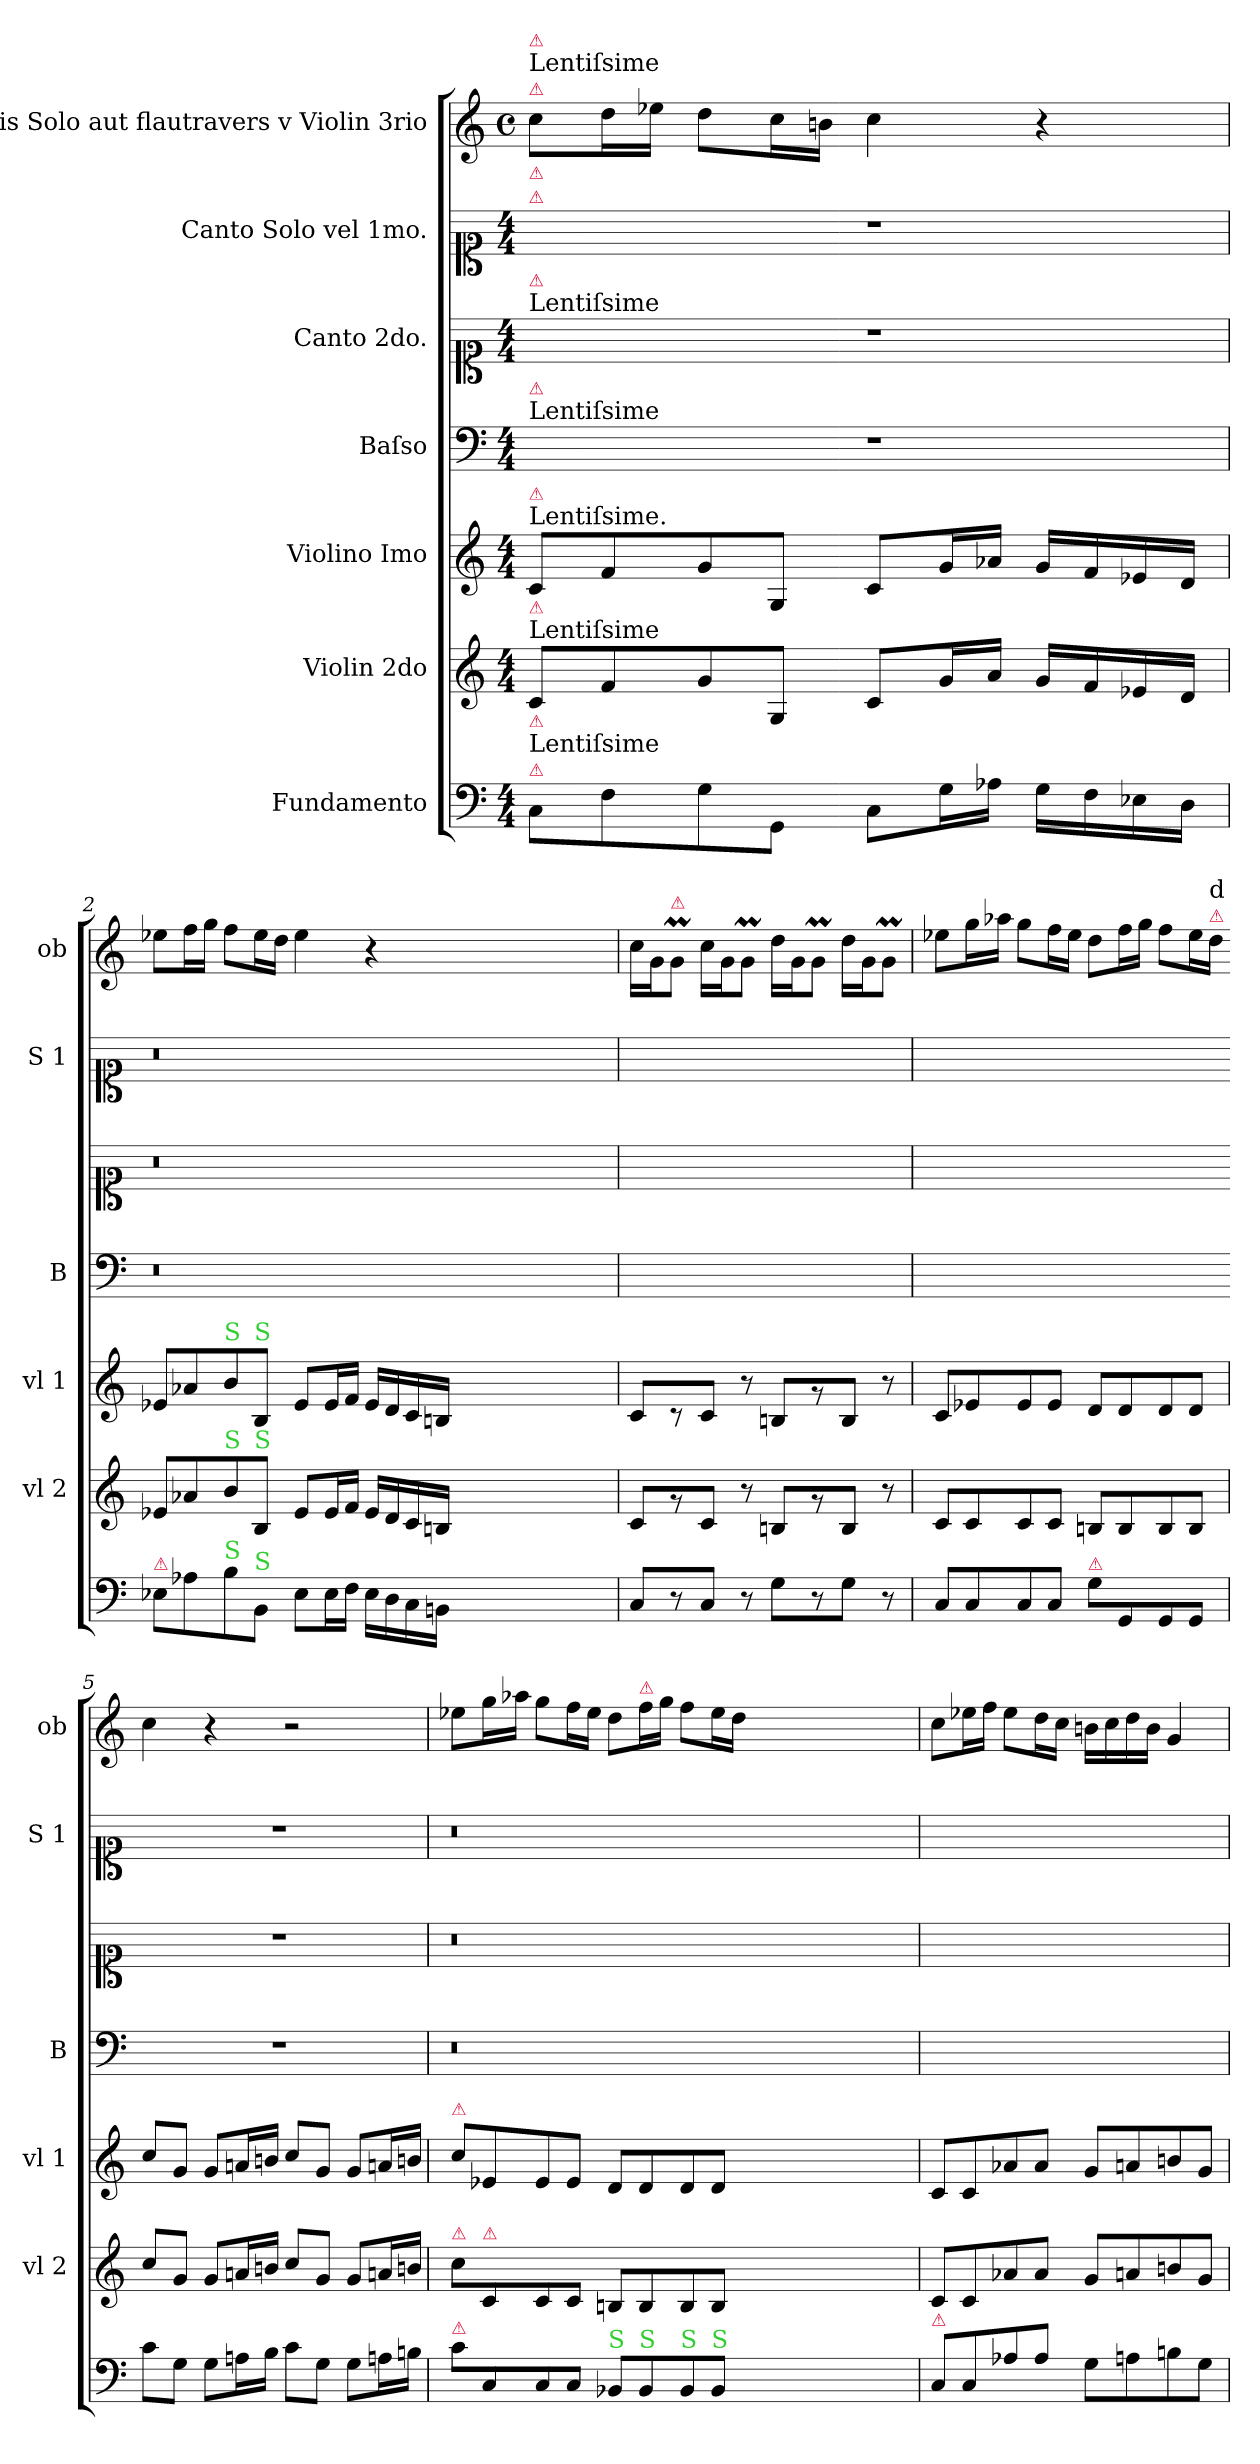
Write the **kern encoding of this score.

**kern	**kern	**kern	**kern	**kern	**kern	**kern
*part7	*part6	*part5	*part4	*part3	*part2	*part1
*staff7	*staff6	*staff5	*staff4	*staff3	*staff2	*staff1
*I"Fundamento	*I"Violin 2do	*I"Violino Imo	*I"Baſso	*I"Canto 2do.	*I"Canto Solo vel 1mo.	*I"Hobois Solo aut flautravers v Violin 3rio
*	*I'vl 2	*I'vl 1	*I'B	*	*I'S 1	*I'ob
*clefF4	*clefG2	*clefG2	*clefF4	*clefC1	*clefC1	*clefG2
*M4/4	*M4/4	*M4/4	*M4/4	*M4/4	*M4/4	*M4/4
*	*	*	*	*	*	*met(c)
=1	=1	=1	=1	=1	=1	=1
!	!	!	!	!	!	!LO:TX:a:color=crimson:t=⚠
!	!	!	!	!	!	!LO:TX:a:t=Lentiſsime
!	!	!	!	!	!	!LO:TX:a:color=crimson:t=⚠
!	!	!	!	!	!LO:TX:a:color=crimson:t=⚠	!
!	!	!	!	!	!LO:TX:a:color=crimson:t=⚠	!
!	!	!	!	!LO:TX:a:t=Lentiſsime	!	!
!	!	!	!	!LO:TX:a:color=crimson:t=⚠	!	!
!	!	!	!LO:TX:a:t=Lentiſsime	!	!	!
!	!	!	!LO:TX:a:color=crimson:t=⚠	!	!	!
!	!	!LO:TX:a:t=Lentiſsime.	!	!	!	!
!	!	!LO:TX:a:color=crimson:t=⚠	!	!	!	!
!	!LO:TX:a:t=Lentiſsime	!	!	!	!	!
!	!LO:TX:a:color=crimson:t=⚠	!	!	!	!	!
!LO:TX:a:color=crimson:t=⚠	!	!	!	!	!	!
!LO:TX:a:t=Lentiſsime	!	!	!	!	!	!
!LO:TX:a:color=crimson:t=⚠	!	!	!	!	!	!
8C\L	8c/L	8c/L	1r	1r	1r	8cc\L
8F\	8f/	8f/	.	.	.	16dd\L
.	.	.	.	.	.	16ee-\JJ
8G\	8g/	8g/	.	.	.	8dd\L
8GG/J	8G/J	8G/J	.	.	.	16cc\L
.	.	.	.	.	.	16bn\JJ
8C\L	8c/L	8c/L	.	.	.	4cc\
16G\L	16g/L	16g/L	.	.	.	.
16A-X\JJ	16a/JJ	16a-X/JJ	.	.	.	.
16G\LL	16g/LL	16g/LL	.	.	.	4r
16F\	16f/	16f/	.	.	.	.
16E-\	16e-/	16e-/	.	.	.	.
16D\JJ	16d/JJ	16d/JJ	.	.	.	.
=2	=2	=2	=2	=2	=2	=2
!LO:TX:a:color=crimson:t=⚠	!	!	!	!	!	!
8E-\L	8e-/L	8e-/L	0.r	0.r	0.r	8ee-\L
8A-X\	8a-X/	8a-X/	.	.	.	16ff\L
.	.	.	.	.	.	16gg\JJ
!	!	!LO:TX:a:color=limegreen:t=S	!	!	!	!
!	!LO:TX:a:color=limegreen:t=S	!	!	!	!	!
!LO:TX:a:color=limegreen:t=S	!	!	!	!	!	!
8B\	8b/	8b/	.	.	.	8ff\L
!	!	!LO:TX:a:color=limegreen:t=S	!	!	!	!
!	!LO:TX:a:color=limegreen:t=S	!	!	!	!	!
!LO:TX:a:color=limegreen:t=S	!	!	!	!	!	!
8BB/J	8B/J	8B/J	.	.	.	16ee-\L
.	.	.	.	.	.	16dd\JJ
8E-\L	8e-/L	8e-/L	.	.	.	4ee-\
16E-\L	16e-/L	16e-/L	.	.	.	.
16F\JJ	16f/JJ	16f/JJ	.	.	.	.
16E-\LL	16e-/LL	16e-/LL	.	.	.	4r
16D\	16d/	16d/	.	.	.	.
16C\	16c/	16c/	.	.	.	.
16BBn\JJ	16Bn/JJ	16Bn/JJ	.	.	.	.
0ryy	0ryy	0ryy	.	.	.	0ryy
=3	=3	=3	=3	=3	=3	=3
8C/L	8c/L	8c/L	1ryy	1ryy	1ryy	16cc\LL
.	.	.	.	.	.	16g\J
!	!	!	!	!	!	!LO:TX:a:color=crimson:t=⚠
8r	8rg	8r	.	.	.	8gM\J
8C/J	8c/J	8c/J	.	.	.	16cc\LL
.	.	.	.	.	.	16g\J
8r	8r	8r	.	.	.	8gM\J
8G\L	8Bn/L	8Bn/L	.	.	.	16dd\LL
.	.	.	.	.	.	16g\J
8r	8rg	8rg	.	.	.	8gM\J
8G\J	8B/J	8B/J	.	.	.	16dd\LL
.	.	.	.	.	.	16g\J
8r	8r	8r	.	.	.	8gM\J
=4	=4	=4	=4	=4	=4	=4
8C/L	8c/L	8c/L	1ryy	1ryy	1ryy	8ee-\L
8C/	8c/	8e-/	.	.	.	16gg\L
.	.	.	.	.	.	16aa-X\JJ
8C/	8c/	8e-/	.	.	.	8gg\L
8C/J	8c/J	8e-/J	.	.	.	16ff\L
.	.	.	.	.	.	16ee-\JJ
!LO:TX:a:color=crimson:t=⚠	!	!	!	!	!	!
8G\L	8Bn/L	8d/L	.	.	.	8dd\L
8GG/	8B/	8d/	.	.	.	16ff\L
.	.	.	.	.	.	16gg\JJ
8GG/	8B/	8d/	.	.	.	8ff\L
8GG/J	8B/J	8d/J	.	.	.	16ee-\L
!	!	!	!	!	!	!LO:TX:a:color=crimson:t=⚠
!	!	!	!	!	!	!LO:TX:a:t=d
.	.	.	.	.	.	16dd\JJ
=5	=5	=5	=5	=5	=5	=5-
8c\L	8cc/L	8cc/L	1r	1r	1r	4cc\
8G\J	8g/J	8g/J	.	.	.	.
8G\L	8g/L	8g/L	.	.	.	4r
16An\L	16an/L	16an/L	.	.	.	.
16B\JJ	16bn/JJ	16bn/JJ	.	.	.	.
8c\L	8cc/L	8cc/L	.	.	.	2r
8G\J	8g/J	8g/J	.	.	.	.
8G\L	8g/L	8g/L	.	.	.	.
16An\L	16an/L	16an/L	.	.	.	.
16Bn\JJ	16bn/JJ	16bn/JJ	.	.	.	.
=6	=6	=6	=6	=6	=6	=6
!	!	!LO:TX:a:color=crimson:t=⚠	!	!	!	!
!	!LO:TX:a:color=crimson:t=⚠	!	!	!	!	!
!LO:TX:a:color=crimson:t=⚠	!	!	!	!	!	!
8c\L	8cc\L	8cc\L	0.r	0.r	0.r	8ee-\L
!	!LO:TX:a:color=crimson:t=⚠	!	!	!	!	!
8C/	8c/	8e-/	.	.	.	16gg\L
.	.	.	.	.	.	16aa-X\JJ
8C/	8c/	8e-/	.	.	.	8gg\L
8C/J	8c/J	8e-/J	.	.	.	16ff\L
.	.	.	.	.	.	16ee-\JJ
!LO:TX:a:color=limegreen:t=S	!	!	!	!	!	!
8BB-X/L	8Bn/L	8d/L	.	.	.	8dd\L
!	!	!	!	!	!	!LO:TX:a:color=crimson:t=⚠
!LO:TX:a:color=limegreen:t=S	!	!	!	!	!	!
8BB-/	8B/	8d/	.	.	.	16ff\L
.	.	.	.	.	.	16gg\JJ
!LO:TX:a:color=limegreen:t=S	!	!	!	!	!	!
8BB-/	8B/	8d/	.	.	.	8ff\L
!LO:TX:a:color=limegreen:t=S	!	!	!	!	!	!
8BB-/J	8B/J	8d/J	.	.	.	16ee-\L
.	.	.	.	.	.	16dd\JJ
0ryy	0ryy	0ryy	.	.	.	0ryy
=7	=7	=7	=7	=7	=7	=7
!LO:TX:a:color=crimson:t=⚠	!	!	!	!	!	!
8C/L	8c/L	8c/L	1ryy	1ryy	1ryy	8cc\L
8C/	8c/	8c/	.	.	.	16ee-\L
.	.	.	.	.	.	16ff\JJ
8A-X\	8a-X/	8a-X/	.	.	.	8ee-\L
8A-\J	8a-/J	8a-/J	.	.	.	16dd\L
.	.	.	.	.	.	16cc\JJ
8G\L	8g/L	8g/L	.	.	.	16bn\LL
.	.	.	.	.	.	16cc\
8An\	8an/	8an/	.	.	.	16dd\
.	.	.	.	.	.	16b\JJ
8Bn\	8bn/	8bn/	.	.	.	4g/
8G\J	8g/J	8g/J	.	.	.	.
=	=	=	=	=	=	=
*-	*-	*-	*-	*-	*-	*-
